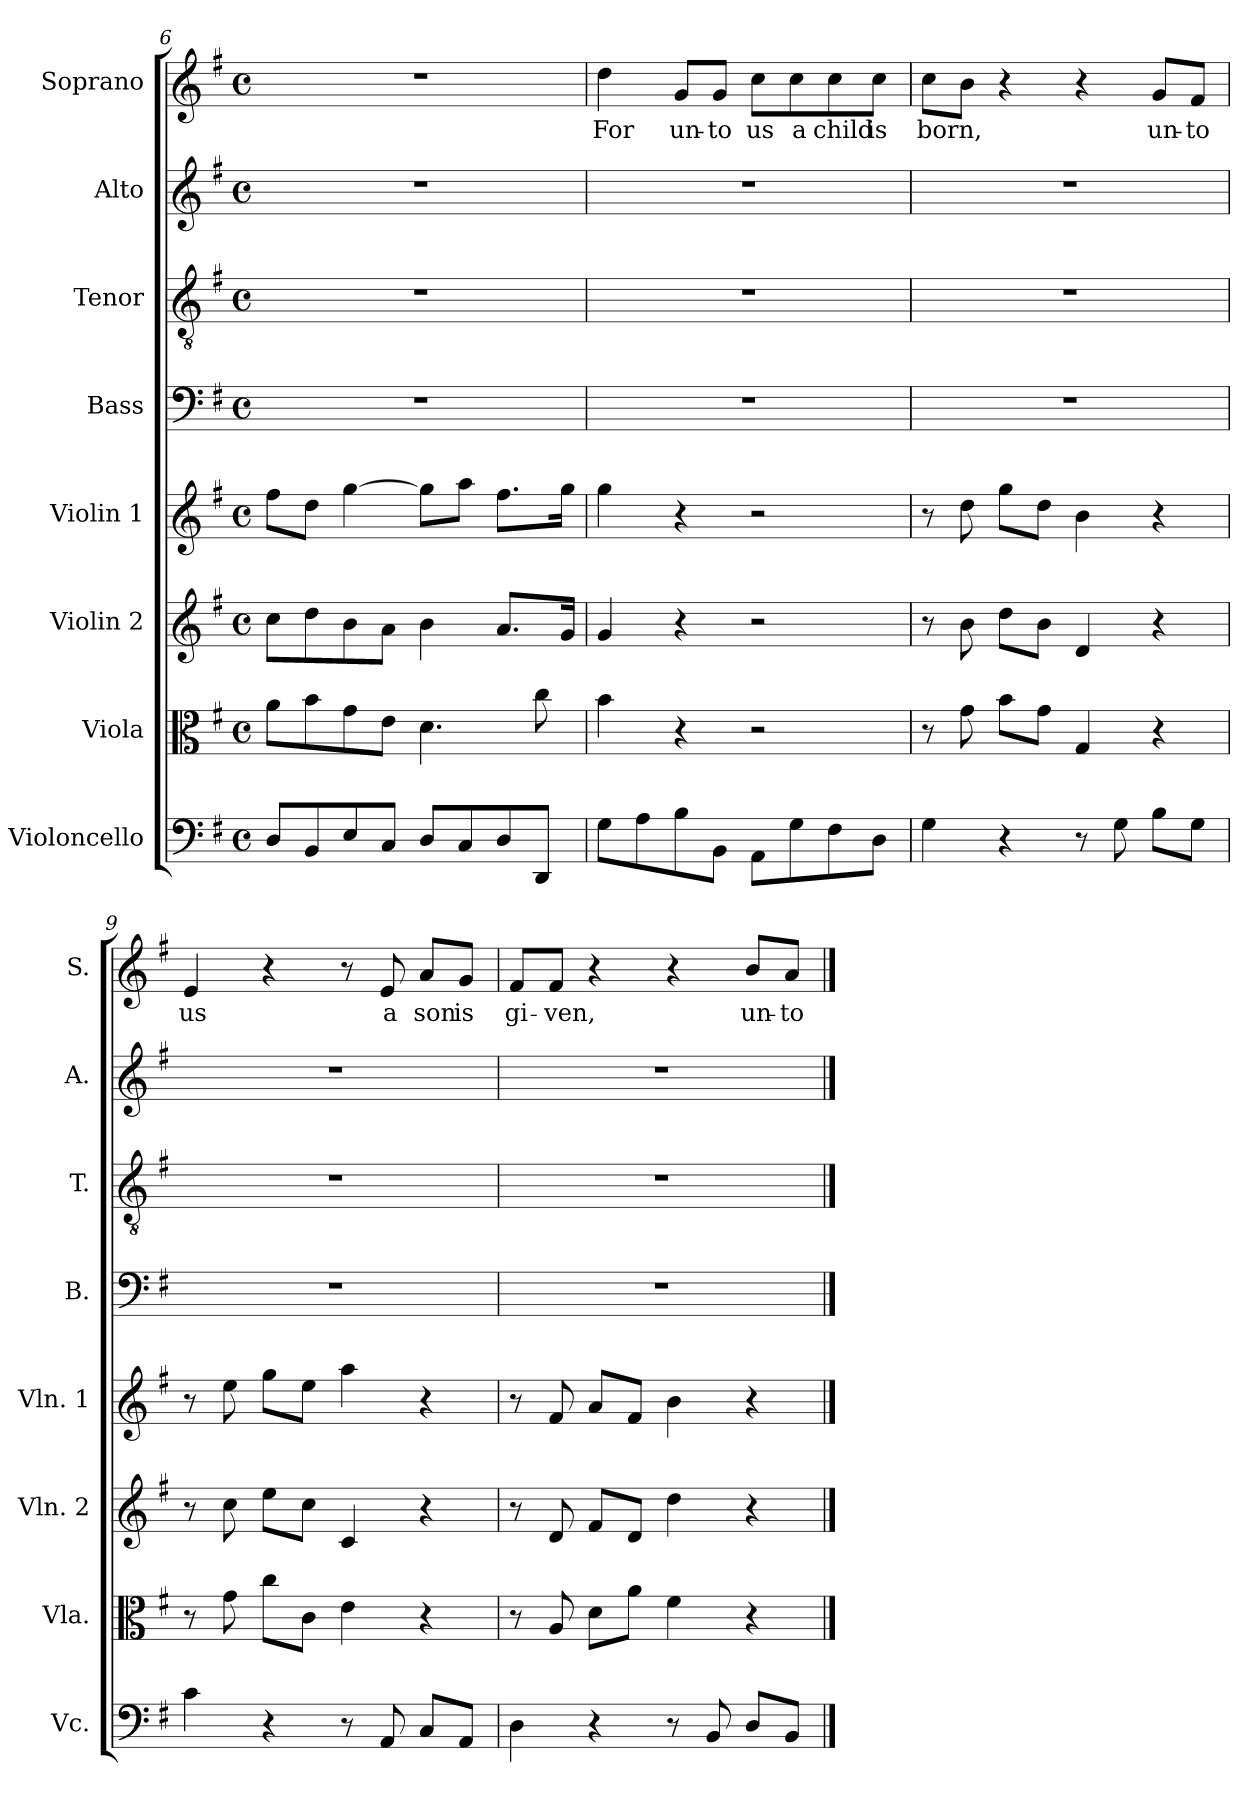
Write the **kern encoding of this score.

**kern	**kern	**kern	**kern	**kern	**kern	**kern	**kern	**text
*part8	*part7	*part6	*part5	*part4	*part3	*part2	*part1	*part1
*staff8	*staff7	*staff6	*staff5	*staff4	*staff3	*staff2	*staff1	*staff1
*I"Violoncello	*I"Viola	*I"Violin 2	*I"Violin 1	*I"Bass	*I"Tenor	*I"Alto	*I"Soprano	*
*I'Vc.	*I'Vla.	*I'Vln. 2	*I'Vln. 1	*I'B.	*I'T.	*I'A.	*I'S.	*
*clefF4	*clefC3	*clefG2	*clefG2	*clefF4	*clefGv2	*clefG2	*clefG2	*
*	*	*	*	*	*ITrd7c12	*	*	*
*k[f#]	*k[f#]	*k[f#]	*k[f#]	*k[f#]	*k[f#]	*k[f#]	*k[f#]	*
*G:	*G:	*G:	*G:	*G:	*G:	*G:	*G:	*
*M4/4	*M4/4	*M4/4	*M4/4	*M4/4	*M4/4	*M4/4	*M4/4	*
*met(c)	*met(c)	*met(c)	*met(c)	*met(c)	*met(c)	*met(c)	*met(c)	*
=6	=6	=6	=6	=6	=6	=6	=6	=6
8Di/L	8ai\L	8cci\L	8ff#i\L	1r	1r	1r	1r	.
8BBi/	8bi\	8ddi\	8ddi\J	.	.	.	.	.
8Ei/	8gi\	8bi\	[4ggi\	.	.	.	.	.
8Ci/J	8ei\J	8ai\J	.	.	.	.	.	.
8Di/L	4.di\	4bi\	8ggi\L]	.	.	.	.	.
8Ci/	.	.	8aai\J	.	.	.	.	.
8Di/	.	8.ai/L	8.ff#i\L	.	.	.	.	.
8DDi/J	8cci\	.	.	.	.	.	.	.
.	.	16gi/Jk	16ggi\Jk	.	.	.	.	.
!!LO:PB:g=z
=7	=7	=7	=7	=7	=7	=7	=7	=7
!	!	!	!	!	!	!	!	!LO:LY:b:color=#000000
8Gi\L	4bi\	4gi/	4ggi\	1r	1r	1r	4ddi\	For
8Ai\	.	.	.	.	.	.	.	.
!	!	!	!	!	!	!	!	!LO:LY:b:color=#000000
8Bi\	4r	4r	4r	.	.	.	8gi/L	un-
!	!	!	!	!	!	!	!	!LO:LY:b:color=#000000
8BBi\J	.	.	.	.	.	.	8gi/J	-to
!	!	!	!	!	!	!	!	!LO:LY:b:color=#000000
8AAi\L	2r	2r	2r	.	.	.	8cci\L	us
!	!	!	!	!	!	!	!	!LO:LY:b:color=#000000
8Gi\	.	.	.	.	.	.	8cci\	a
!	!	!	!	!	!	!	!	!LO:LY:b:color=#000000
8F#i\	.	.	.	.	.	.	8cci\	child
!	!	!	!	!	!	!	!	!LO:LY:b:color=#000000
8Di\J	.	.	.	.	.	.	8cci\J	is
=8	=8	=8	=8	=8	=8	=8	=8	=8
!	!	!	!	!	!	!	!	!LO:LY:b:color=#000000
4Gi\	8r	8r	8r	1r	1r	1r	8cci\L	born,
.	8gi\	8bi\	8ddi\	.	.	.	8bi\J	.
4r	8bi\L	8ddi\L	8ggi\L	.	.	.	4r	.
.	8gi\J	8bi\J	8ddi\J	.	.	.	.	.
8r	4Gi/	4di/	4bi\	.	.	.	4r	.
8Gi\	.	.	.	.	.	.	.	.
!	!	!	!	!	!	!	!	!LO:LY:b:color=#000000
8Bi\L	4r	4r	4r	.	.	.	8gi/L	un-
!	!	!	!	!	!	!	!	!LO:LY:b:color=#000000
8Gi\J	.	.	.	.	.	.	8f#i/J	-to
=9	=9	=9	=9	=9	=9	=9	=9	=9
!	!	!	!	!	!	!	!	!LO:LY:b:color=#000000
4ci\	8r	8r	8r	1r	1r	1r	4ei/	us
.	8gi\	8cci\	8eei\	.	.	.	.	.
4r	8cci\L	8eei\L	8ggi\L	.	.	.	4r	.
.	8ci\J	8cci\J	8eei\J	.	.	.	.	.
8r	4ei\	4ci/	4aai\	.	.	.	8r	.
!	!	!	!	!	!	!	!	!LO:LY:b:color=#000000
8AAi/	.	.	.	.	.	.	8ei/	a
!	!	!	!	!	!	!	!	!LO:LY:b:color=#000000
8Ci/L	4r	4r	4r	.	.	.	8ai/L	son
!	!	!	!	!	!	!	!	!LO:LY:b:color=#000000
8AAi/J	.	.	.	.	.	.	8gi/J	is
=10	=10	=10	=10	=10	=10	=10	=10	=10
!	!	!	!	!	!	!	!	!LO:LY:b:color=#000000
4Di\	8r	8r	8r	1r	1r	1r	8f#i/L	gi-
!	!	!	!	!	!	!	!	!LO:LY:b:color=#000000
.	8Ai/	8di/	8f#i/	.	.	.	8f#i/J	-ven,
4r	8di\L	8f#i/L	8ai/L	.	.	.	4r	.
.	8ai\J	8di/J	8f#i/J	.	.	.	.	.
8r	4f#i\	4ddi\	4bi\	.	.	.	4r	.
8BBi/	.	.	.	.	.	.	.	.
!	!	!	!	!	!	!	!	!LO:LY:b:color=#000000
8Di/L	4r	4r	4r	.	.	.	8bi/L	un-
!	!	!	!	!	!	!	!	!LO:LY:b:color=#000000
8BBi/J	.	.	.	.	.	.	8ai/J	-to
==	==	==	==	==	==	==	==	==
*-	*-	*-	*-	*-	*-	*-	*-	*-
